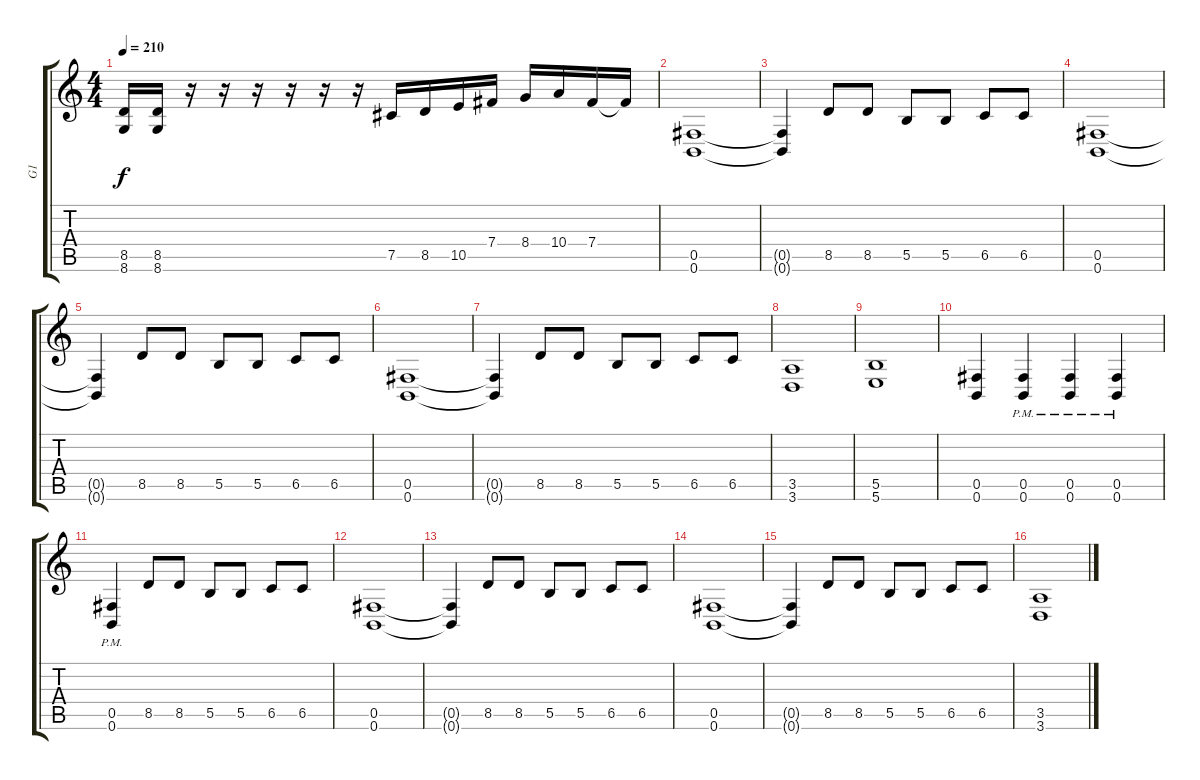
\track ("G1" "G1") {instrument distortionguitar}
\staff {score tabs}
\tuning (Db4 Ab3 E3 B2 Gb2 B1) {hide}
\ts (4 4)
\tempo 210
\clef g2
\ks c
(8.5 8.6).16{dy f} (8.5 8.6).16 r.16 r.16 r.16 r.16 r.16 r.16 7.5.16 8.5.16 10.5.16 7.4.16 8.4.16 10.4.16 7.4.16 7.4{t}.16 |
(0.5 0.6).1 |
(0.5{t} 0.6{t}).4 8.5.8 8.5.8 5.5.8 5.5.8 6.5.8 6.5.8 |
(0.5 0.6).1 |
(0.5{t} 0.6{t}).4 8.5.8 8.5.8 5.5.8 5.5.8 6.5.8 6.5.8 |
(0.5 0.6).1 |
(0.5{t} 0.6{t}).4 8.5.8 8.5.8 5.5.8 5.5.8 6.5.8 6.5.8 |
(3.5 3.6).1 |
(5.5 5.6).1 |
(0.5 0.6).4 (0.5{pm} 0.6{pm}).4 (0.5{pm} 0.6{pm}).4 (0.5{pm} 0.6{pm}).4 |
(0.5{pm} 0.6{pm}).4 8.5.8 8.5.8 5.5.8 5.5.8 6.5.8 6.5.8 |
(0.5 0.6).1 |
(0.5{t} 0.6{t}).4 8.5.8 8.5.8 5.5.8 5.5.8 6.5.8 6.5.8 |
(0.5 0.6).1 |
(0.5{t} 0.6{t}).4 8.5.8 8.5.8 5.5.8 5.5.8 6.5.8 6.5.8 |
(3.5 3.6).1
